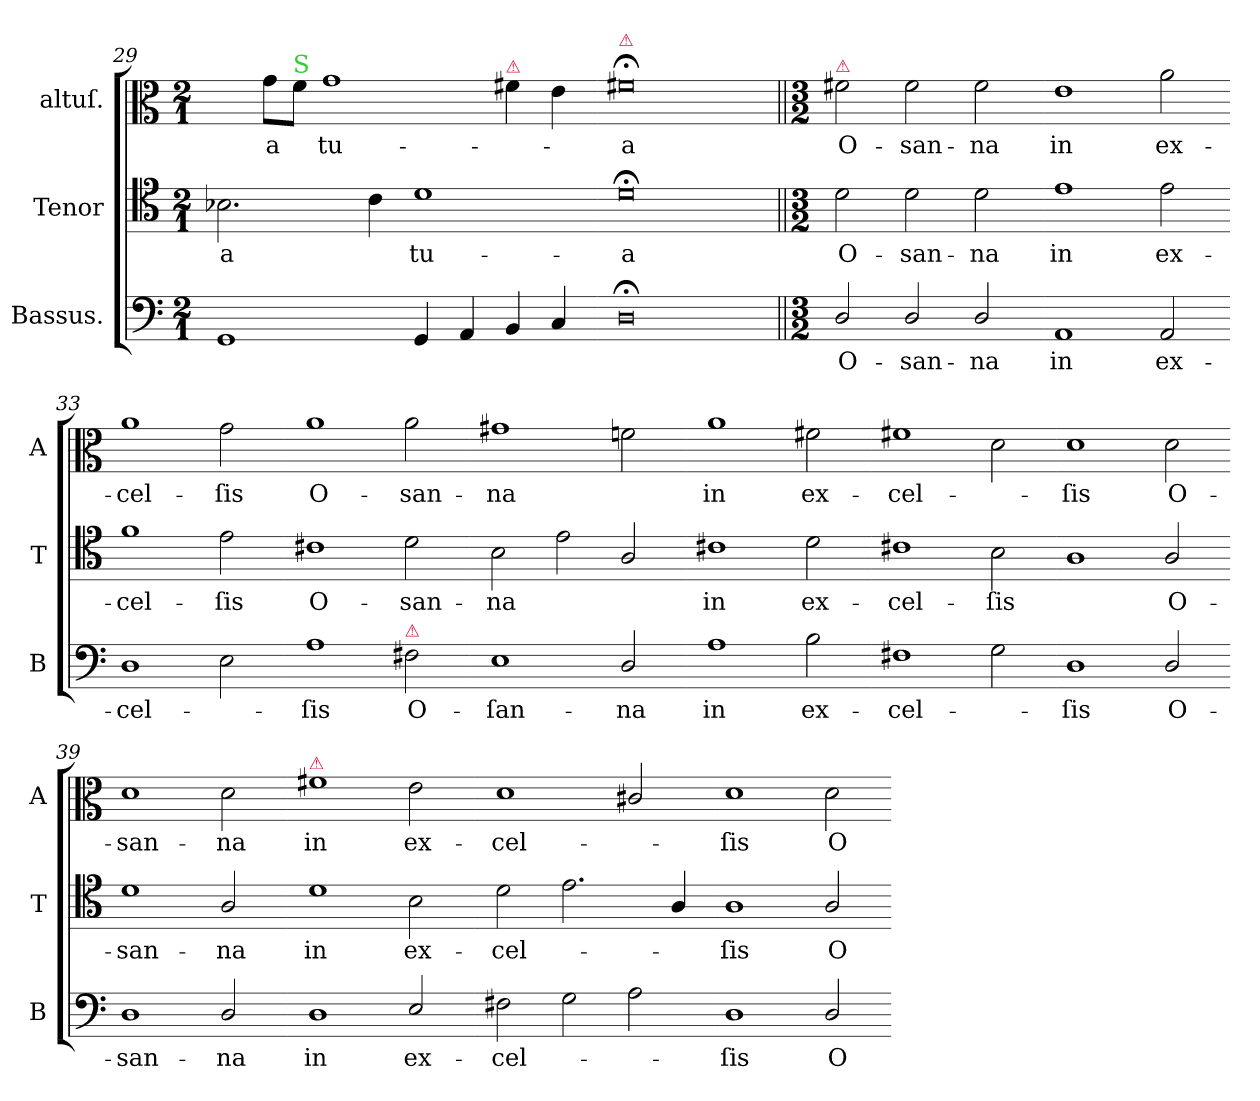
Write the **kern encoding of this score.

**kern	**text	**kern	**text	**kern	**text
*part3	*part3	*part2	*part2	*part1	*part1
*staff3	*staff3	*staff2	*staff2	*staff1	*staff1
*I"Bassus.	*	*I"Tenor	*	*I"altuſ.	*
*I'B	*	*I'T	*	*I'A	*
*clefF4	*	*clefC4	*	*clefC3	*
*k[]	*	*k[]	*	*k[]	*
*M2/1	*	*M2/1	*	*M2/1	*
=29	=29	=29	=29	=29	=29
1GG	.	2.B-X\	-a	4ryy	.
.	.	.	.	8g\L	-a
!	!	!	!	!LO:TX:a:color=limegreen:t=S	!
.	.	.	.	8f\J	.
.	.	.	.	1g	tu-
.	.	4c\	.	.	.
4GG/	.	1d	tu-	.	.
4AA/	.	.	.	.	.
!	!	!	!	!LO:TX:a:color=crimson:t=⚠	!
4BB/	.	.	.	4f#X\	.
4C/	.	.	.	4e\	.
=30-	=30-	=30-	=30-	=30-	=30-
!	!	!	!	!LO:TX:a:color=crimson:t=⚠	!
0D;<;	.	0d;<;	-a	0f#X;<;	-a
=31||	=31||	=31||	=31||	=31||	=31||
*M3/2	*	*M3/2	*	*M3/2	*
!	!	!	!	!LO:TX:a:color=crimson:t=⚠	!
2D/	O-	2d\	O-	2f#X\	O-
2D/	-san-	2d\	-san-	2f#\	-san-
2D/	-na	2d\	-na	2f#\	-na
=32-	=32-	=32-	=32-	=32-	=32-
1AA	in	1e	in	1e	in
2AA/	ex-	2e\	ex-	2a\	ex-
=33-	=33-	=33-	=33-	=33-	=33-
1D	-cel-	1f	-cel-	1a	-cel-
2E\	.	2e\	-ſis	2g\	-ſis
=34-	=34-	=34-	=34-	=34-	=34-
!	!	!	!	!	!LO:LY:i
1A	-ſis	1c#X	O-	1a	O-
!LO:TX:a:color=crimson:t=⚠	!	!	!	!	!
!	!	!	!	!	!LO:LY:i
2F#X\	O-	2d\	-san-	2a\	-san-
=35-	=35-	=35-	=35-	=35-	=35-
!	!	!	!	!	!LO:LY:i
1E	-ſan-	2B\	-na	1g#X	-na
.	.	2e\	.	.	.
2D/	-na	2A/	.	2fn\	.
=36-	=36-	=36-	=36-	=36-	=36-
!	!	!	!	!	!LO:LY:i
1A	in	1c#X	in	1a	in
!	!	!	!	!	!LO:LY:i
2B\	ex-	2d\	ex-	2f#X\	ex-
=37-	=37-	=37-	=37-	=37-	=37-
!	!	!	!	!	!LO:LY:i
1F#X	-cel-	1c#X	-cel-	1f#X	-cel-
2G\	.	2B\	-ſis	2d\	.
=38-	=38-	=38-	=38-	=38-	=38-
!	!	!	!	!	!LO:LY:i
1D	-ſis	1A	.	1d	-ſis
!	!	!	!LO:LY:i	!	!LO:LY:i
2D/	O-	2A/	O-	2d\	O-
=39-	=39-	=39-	=39-	=39-	=39-
!	!	!	!LO:LY:i	!	!LO:LY:i
1D	-san-	1d	-san-	1d	-san-
!	!	!	!LO:LY:i	!	!LO:LY:i
2D/	-na	2A/	-na	2d\	-na
=40-	=40-	=40-	=40-	=40-	=40-
!	!	!	!	!LO:TX:a:color=crimson:t=⚠	!
!	!	!	!LO:LY:i	!	!LO:LY:i
1D	in	1d	in	1f#X	in
!	!	!	!LO:LY:i	!	!LO:LY:i
2E/	ex-	2B\	ex-	2e\	ex-
=41-	=41-	=41-	=41-	=41-	=41-
!	!	!	!LO:LY:i	!	!LO:LY:i
2F#X\	-cel-	2d\	-cel-	1d	-cel-
2G\	.	2.e\	.	.	.
2A\	.	.	.	2c#X/	.
.	.	4A/	.	.	.
=42-	=42-	=42-	=42-	=42-	=42-
!	!	!	!LO:LY:i	!	!LO:LY:i
1D	-ſis	1A	-ſis	1d	-ſis
!	!LO:LY:i	!	!LO:LY:i	!	!LO:LY:i
2D/	O-	2A/	O-	2d\	O-
=-	=-	=-	=-	=-	=-
*-	*-	*-	*-	*-	*-
